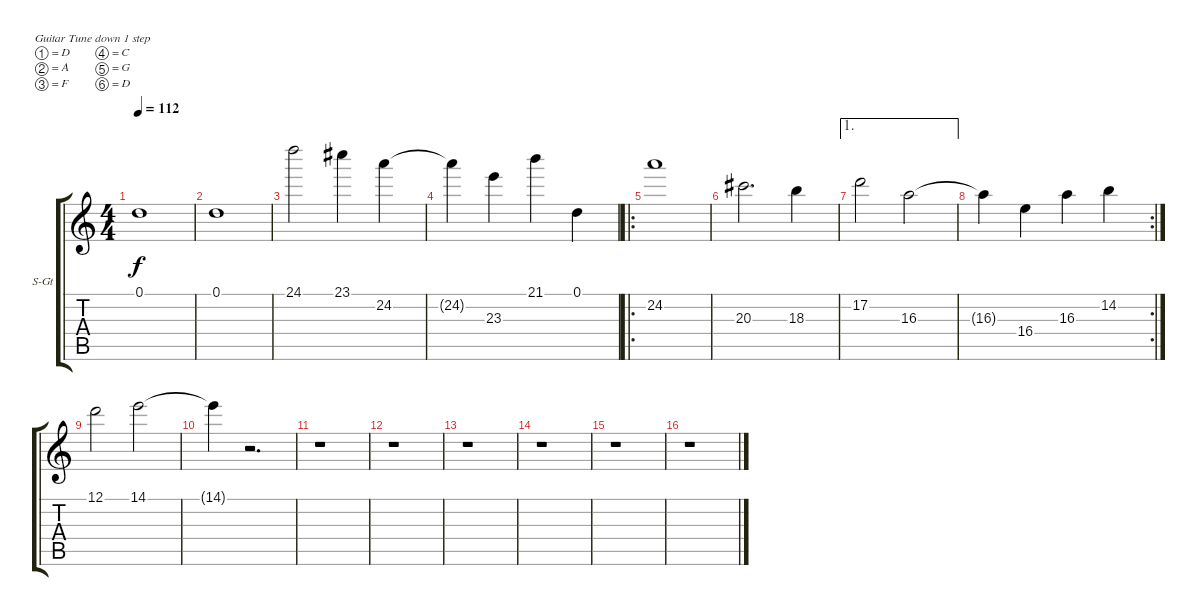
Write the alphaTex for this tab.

\bracketExtendMode groupsimilarinstruments
\firstSystemTrackNameOrientation horizontal
\otherSystemsTrackNameOrientation horizontal
\track ("Martin" "S-Gt") {instrument stringensemble1}
\staff {score tabs}
\tuning (D4 A3 F3 C3 G2 D2)
\displaytranspose 12
\ts (4 4)
\tempo 112
\clef g2
\ks c
0.1.1{dy f} |
0.1.1 |
24.1.2 23.1.4 24.2.4 |
24.2{t}.4 23.3.4 21.1.4 0.1.4 |
\ro
24.2.1 |
20.3.2{d} 18.3.4 |
\ae 1
17.2.2 16.3.2 |
\rc 2
16.3{t}.4 16.4.4 16.3.4 14.2.4 |
12.1.2 14.1.2 |
14.1{t}.4 r.2{d} |
r.1 |
r.1 |
r.1 |
r.1 |
r.1 |
r.1
